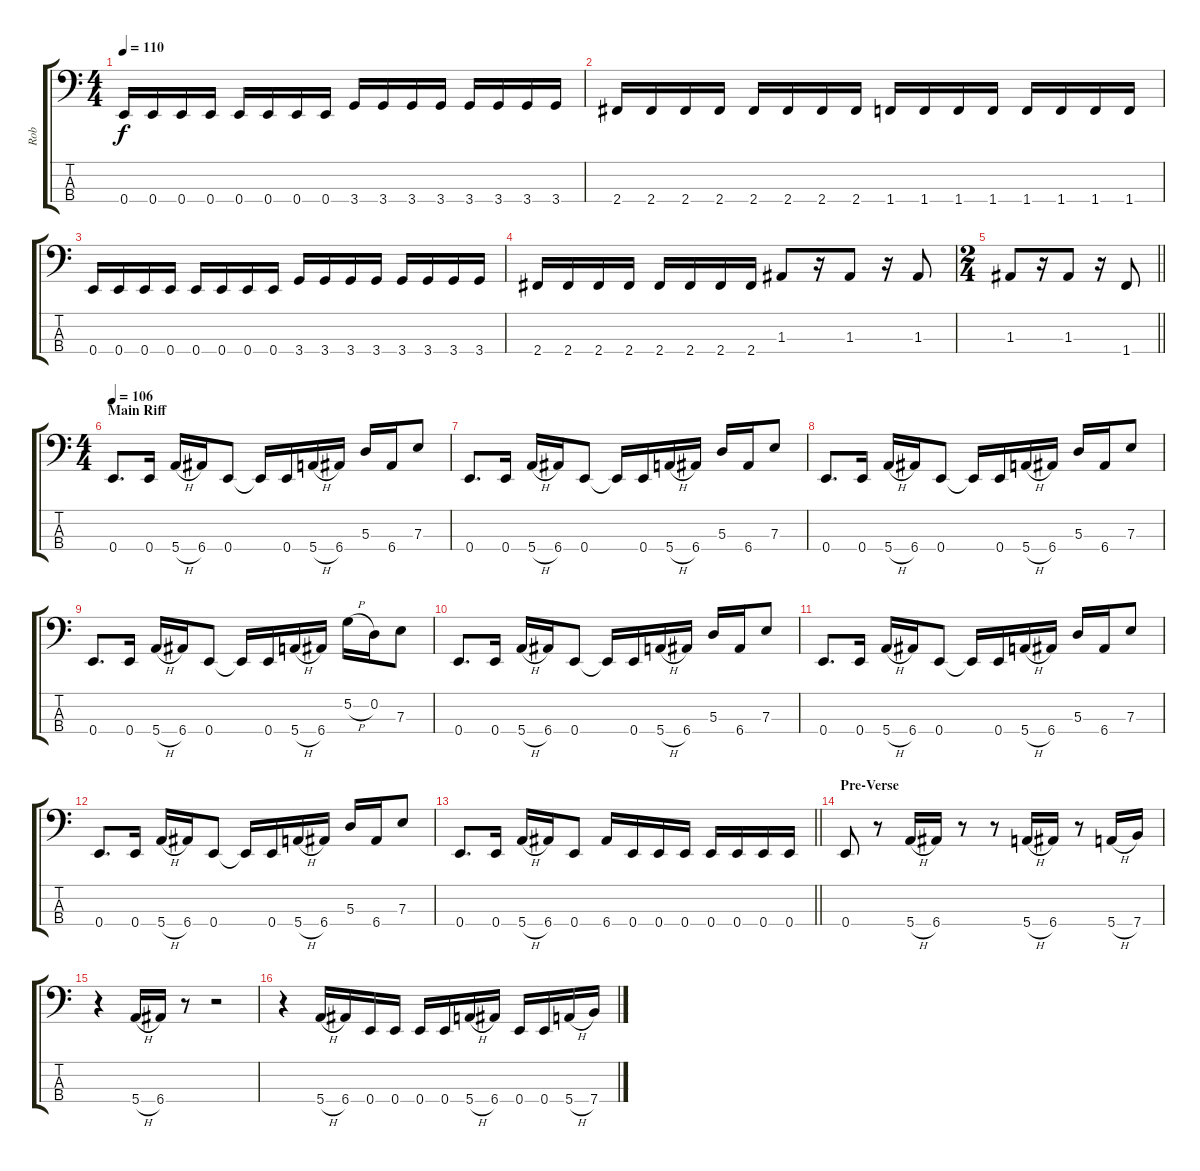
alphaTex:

\track ("Rob" "Rob") {instrument electricbassfinger}
\staff {score tabs}
\tuning (G2 D2 A1 E1) {hide}
\ts (4 4)
\tempo 110
\clef f4
\ks c
0.4.16{dy f} 0.4.16 0.4.16 0.4.16 0.4.16 0.4.16 0.4.16 0.4.16 3.4.16 3.4.16 3.4.16 3.4.16 3.4.16 3.4.16 3.4.16 3.4.16 |
2.4.16 2.4.16 2.4.16 2.4.16 2.4.16 2.4.16 2.4.16 2.4.16 1.4.16 1.4.16 1.4.16 1.4.16 1.4.16 1.4.16 1.4.16 1.4.16 |
0.4.16 0.4.16 0.4.16 0.4.16 0.4.16 0.4.16 0.4.16 0.4.16 3.4.16 3.4.16 3.4.16 3.4.16 3.4.16 3.4.16 3.4.16 3.4.16 |
2.4.16 2.4.16 2.4.16 2.4.16 2.4.16 2.4.16 2.4.16 2.4.16 1.3.8 r.16 1.3.8 r.16 1.3.8 |
\ts (2 4)
\barLineRight lightlight
1.3.8 r.16 1.3.8 r.16 1.4.8 |
\ts (4 4)
\section ("" "Main Riff")
\tempo 106
0.4.8{d} 0.4.16 5.4{h}.16 6.4.16 0.4.8 0.4{t}.16 0.4.16 5.4{h}.16 6.4.16 5.3.16 6.4.16 7.3.8 |
0.4.8{d} 0.4.16 5.4{h}.16 6.4.16 0.4.8 0.4{t}.16 0.4.16 5.4{h}.16 6.4.16 5.3.16 6.4.16 7.3.8 |
0.4.8{d} 0.4.16 5.4{h}.16 6.4.16 0.4.8 0.4{t}.16 0.4.16 5.4{h}.16 6.4.16 5.3.16 6.4.16 7.3.8 |
0.4.8{d} 0.4.16 5.4{h}.16 6.4.16 0.4.8 0.4{t}.16 0.4.16 5.4{h}.16 6.4.16 5.2{h}.16 0.2.16 7.3.8 |
0.4.8{d} 0.4.16 5.4{h}.16 6.4.16 0.4.8 0.4{t}.16 0.4.16 5.4{h}.16 6.4.16 5.3.16 6.4.16 7.3.8 |
0.4.8{d} 0.4.16 5.4{h}.16 6.4.16 0.4.8 0.4{t}.16 0.4.16 5.4{h}.16 6.4.16 5.3.16 6.4.16 7.3.8 |
0.4.8{d} 0.4.16 5.4{h}.16 6.4.16 0.4.8 0.4{t}.16 0.4.16 5.4{h}.16 6.4.16 5.3.16 6.4.16 7.3.8 |
\barLineRight lightlight
0.4.8{d} 0.4.16 5.4{h}.16 6.4.16 0.4.8 6.4.16 0.4.16 0.4.16 0.4.16 0.4.16 0.4.16 0.4.16 0.4.16 |
\section ("" "Pre-Verse")
0.4.8 r.8 5.4{h}.16 6.4.16 r.8 r.8 5.4{h}.16 6.4.16 r.8 5.4{h}.16 7.4.16 |
r.4 5.4{h}.16 6.4.16 r.8 r.2 |
r.4 5.4{h}.16 6.4.16 0.4.16 0.4.16 0.4.16 0.4.16 5.4{h}.16 6.4.16 0.4.16 0.4.16 5.4{h}.16 7.4.16
